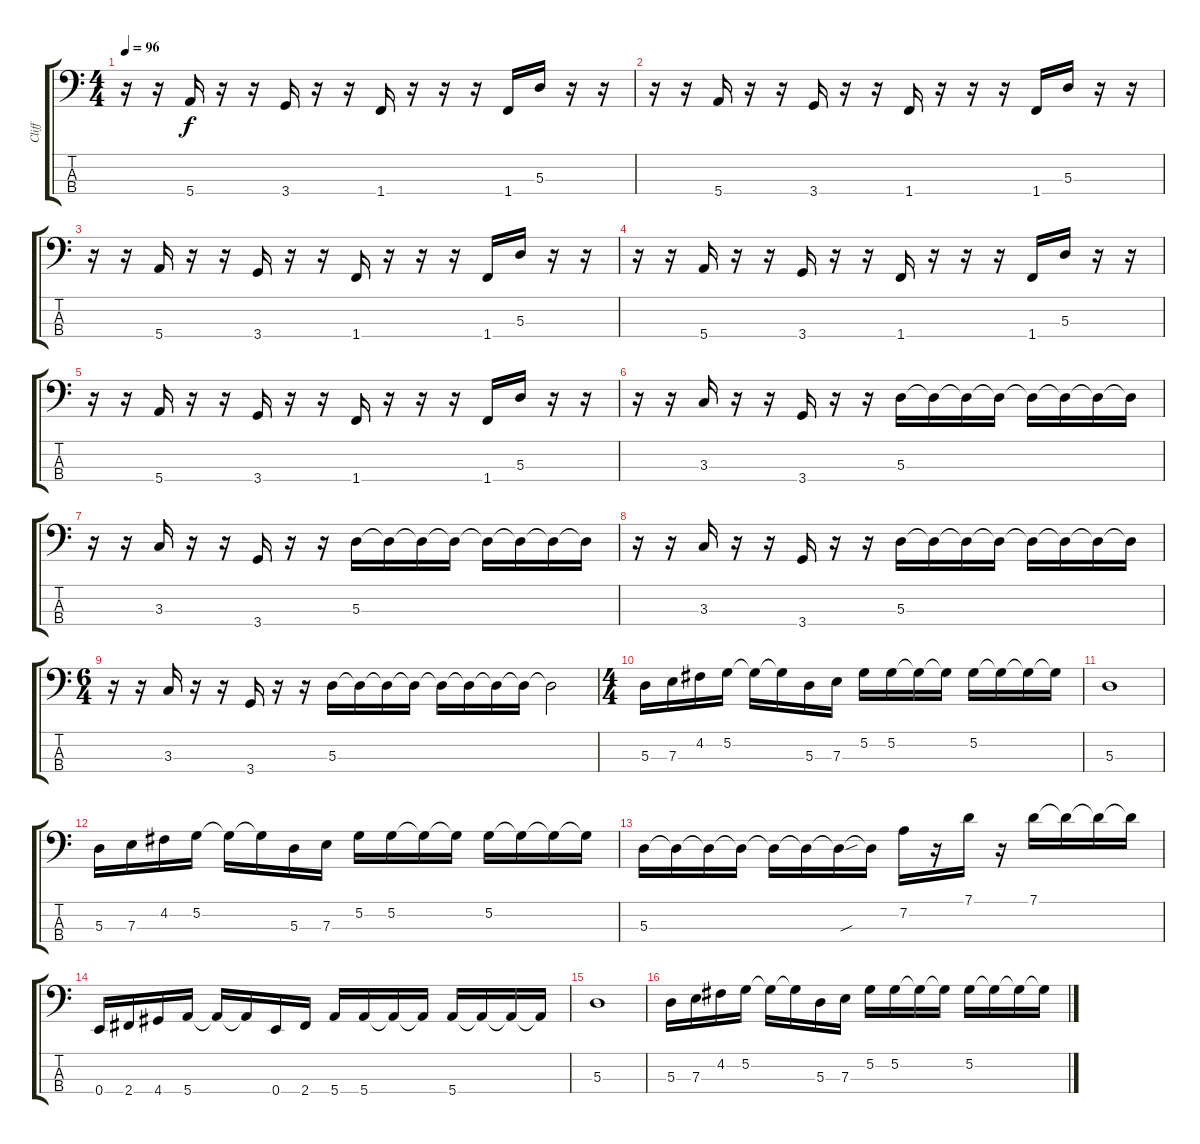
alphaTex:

\track ("Cliff" "Cliff") {instrument electricbassfinger}
\staff {score tabs}
\tuning (G2 D2 A1 E1) {hide}
\ts (4 4)
\tempo 96
\clef f4
\ks c
r.16{dy f} r.16 5.4.16 r.16 r.16 3.4.16 r.16 r.16 1.4.16 r.16 r.16 r.16 1.4.16 5.3.16 r.16 r.16 |
r.16 r.16 5.4.16 r.16 r.16 3.4.16 r.16 r.16 1.4.16 r.16 r.16 r.16 1.4.16 5.3.16 r.16 r.16 |
r.16 r.16 5.4.16 r.16 r.16 3.4.16 r.16 r.16 1.4.16 r.16 r.16 r.16 1.4.16 5.3.16 r.16 r.16 |
r.16 r.16 5.4.16 r.16 r.16 3.4.16 r.16 r.16 1.4.16 r.16 r.16 r.16 1.4.16 5.3.16 r.16 r.16 |
r.16 r.16 5.4.16 r.16 r.16 3.4.16 r.16 r.16 1.4.16 r.16 r.16 r.16 1.4.16 5.3.16 r.16 r.16 |
r.16 r.16 3.3.16 r.16 r.16 3.4.16 r.16 r.16 5.3.16 5.3{t}.16 5.3{t}.16 5.3{t}.16 5.3{t}.16 5.3{t}.16 5.3{t}.16 5.3{t}.16 |
r.16 r.16 3.3.16 r.16 r.16 3.4.16 r.16 r.16 5.3.16 5.3{t}.16 5.3{t}.16 5.3{t}.16 5.3{t}.16 5.3{t}.16 5.3{t}.16 5.3{t}.16 |
r.16 r.16 3.3.16 r.16 r.16 3.4.16 r.16 r.16 5.3.16 5.3{t}.16 5.3{t}.16 5.3{t}.16 5.3{t}.16 5.3{t}.16 5.3{t}.16 5.3{t}.16 |
\ts (6 4)
r.16 r.16 3.3.16 r.16 r.16 3.4.16 r.16 r.16 5.3.16 5.3{t}.16 5.3{t}.16 5.3{t}.16 5.3{t}.16 5.3{t}.16 5.3{t}.16 5.3{t}.16 5.3{t}.2 |
\ts (4 4)
5.3.16 7.3.16 4.2.16 5.2.16 5.2{t}.16 5.2{t}.16 5.3.16 7.3.16 5.2.16 5.2.16 5.2{t}.16 5.2{t}.16 5.2.16 5.2{t}.16 5.2{t}.16 5.2{t}.16 |
5.3.1 |
5.3.16 7.3.16 4.2.16 5.2.16 5.2{t}.16 5.2{t}.16 5.3.16 7.3.16 5.2.16 5.2.16 5.2{t}.16 5.2{t}.16 5.2.16 5.2{t}.16 5.2{t}.16 5.2{t}.16 |
5.3.16 5.3{t}.16 5.3{t}.16 5.3{t}.16 5.3{t}.16 5.3{t}.16 5.3{sou t}.16 5.3{t}.16 7.2.16 r.16 7.1.16 r.16 7.1.16 7.1{t}.16 7.1{t}.16 7.1{t}.16 |
0.4.16 2.4.16 4.4.16 5.4.16 5.4{t}.16 5.4{t}.16 0.4.16 2.4.16 5.4.16 5.4.16 5.4{t}.16 5.4{t}.16 5.4.16 5.4{t}.16 5.4{t}.16 5.4{t}.16 |
5.3.1 |
5.3.16 7.3.16 4.2.16 5.2.16 5.2{t}.16 5.2{t}.16 5.3.16 7.3.16 5.2.16 5.2.16 5.2{t}.16 5.2{t}.16 5.2.16 5.2{t}.16 5.2{t}.16 5.2{t}.16
